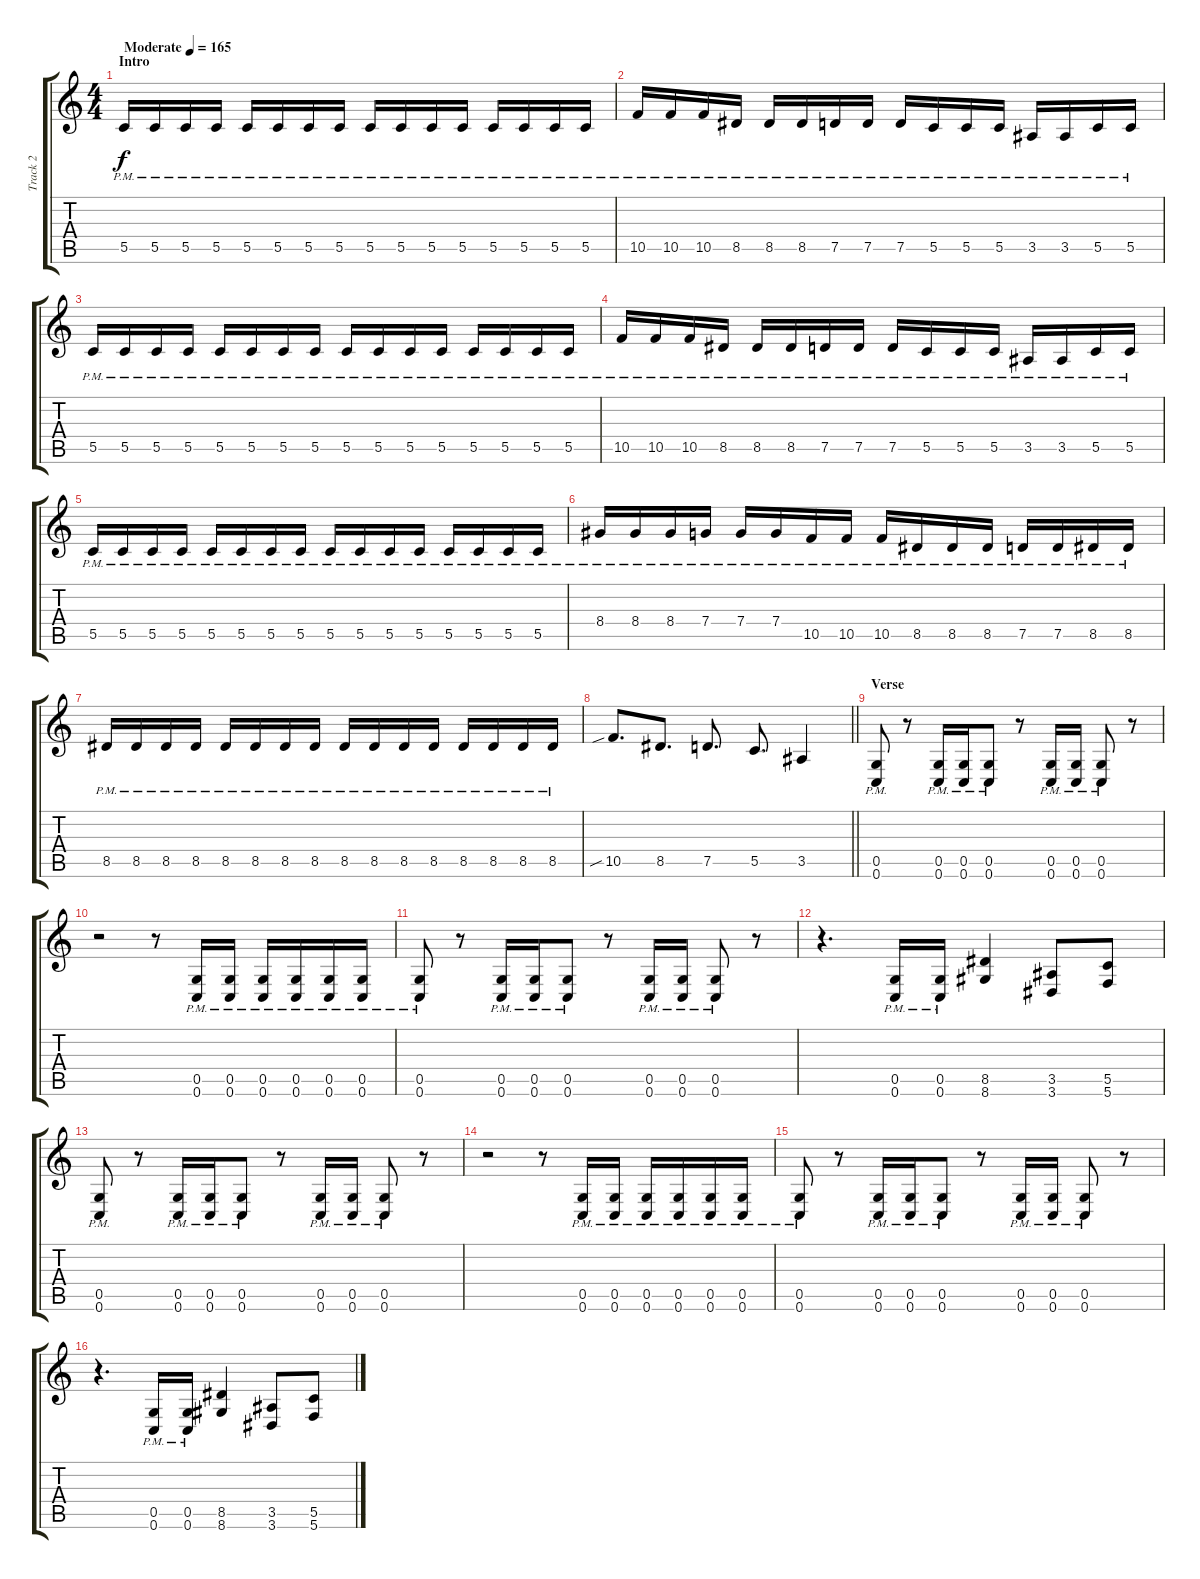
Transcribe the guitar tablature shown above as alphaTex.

\track ("Track 2" "Track 2") {instrument distortionguitar}
\staff {score tabs}
\tuning (D4 A3 F3 C3 G2 C2) {hide}
\ts (4 4)
\section ("" "Intro")
\tempo (165 "Moderate")
\clef g2
\ks c
5.5{pm}.16{dy f instrument distortionguitar} 5.5{pm}.16 5.5{pm}.16 5.5{pm}.16 5.5{pm}.16 5.5{pm}.16 5.5{pm}.16 5.5{pm}.16 5.5{pm}.16 5.5{pm}.16 5.5{pm}.16 5.5{pm}.16 5.5{pm}.16 5.5{pm}.16 5.5{pm}.16 5.5{pm}.16 |
10.5{pm}.16 10.5{pm}.16 10.5{pm}.16 8.5{pm}.16 8.5{pm}.16 8.5{pm}.16 7.5{pm}.16 7.5{pm}.16 7.5{pm}.16 5.5{pm}.16 5.5{pm}.16 5.5{pm}.16 3.5{pm}.16 3.5{pm}.16 5.5{pm}.16 5.5{pm}.16 |
5.5{pm}.16 5.5{pm}.16 5.5{pm}.16 5.5{pm}.16 5.5{pm}.16 5.5{pm}.16 5.5{pm}.16 5.5{pm}.16 5.5{pm}.16 5.5{pm}.16 5.5{pm}.16 5.5{pm}.16 5.5{pm}.16 5.5{pm}.16 5.5{pm}.16 5.5{pm}.16 |
10.5{pm}.16 10.5{pm}.16 10.5{pm}.16 8.5{pm}.16 8.5{pm}.16 8.5{pm}.16 7.5{pm}.16 7.5{pm}.16 7.5{pm}.16 5.5{pm}.16 5.5{pm}.16 5.5{pm}.16 3.5{pm}.16 3.5{pm}.16 5.5{pm}.16 5.5{pm}.16 |
5.5{pm}.16 5.5{pm}.16 5.5{pm}.16 5.5{pm}.16 5.5{pm}.16 5.5{pm}.16 5.5{pm}.16 5.5{pm}.16 5.5{pm}.16 5.5{pm}.16 5.5{pm}.16 5.5{pm}.16 5.5{pm}.16 5.5{pm}.16 5.5{pm}.16 5.5{pm}.16 |
8.4{pm}.16 8.4{pm}.16 8.4{pm}.16 7.4{pm}.16 7.4{pm}.16 7.4{pm}.16 10.5{pm}.16 10.5{pm}.16 10.5{pm}.16 8.5{pm}.16 8.5{pm}.16 8.5{pm}.16 7.5{pm}.16 7.5{pm}.16 8.5{pm}.16 8.5{pm}.16 |
8.5{pm}.16 8.5{pm}.16 8.5{pm}.16 8.5{pm}.16 8.5{pm}.16 8.5{pm}.16 8.5{pm}.16 8.5{pm}.16 8.5{pm}.16 8.5{pm}.16 8.5{pm}.16 8.5{pm}.16 8.5{pm}.16 8.5{pm}.16 8.5{pm}.16 8.5{pm}.16 |
\barLineRight lightlight
10.5{sib}.8{d} 8.5.8{d} 7.5.8{d} 5.5.8{d} 3.5.4 |
\section ("" "Verse")
(0.5{pm} 0.6{pm}).8 r.8 (0.5{pm} 0.6{pm}).16 (0.5{pm} 0.6{pm}).16 (0.5{pm} 0.6{pm}).8 r.8 (0.5{pm} 0.6{pm}).16 (0.5{pm} 0.6{pm}).16 (0.5{pm} 0.6{pm}).8 r.8 |
r.2 r.8 (0.5{pm} 0.6{pm}).16 (0.5{pm} 0.6{pm}).16 (0.5{pm} 0.6{pm}).16 (0.5{pm} 0.6{pm}).16 (0.5{pm} 0.6{pm}).16 (0.5{pm} 0.6{pm}).16 |
(0.5{pm} 0.6{pm}).8 r.8 (0.5{pm} 0.6{pm}).16 (0.5{pm} 0.6{pm}).16 (0.5{pm} 0.6{pm}).8 r.8 (0.5{pm} 0.6{pm}).16 (0.5{pm} 0.6{pm}).16 (0.5{pm} 0.6{pm}).8 r.8 |
r.4{d} (0.5{pm} 0.6{pm}).16 (0.5{pm} 0.6{pm}).16 (8.5 8.6).4 (3.5 3.6).8 (5.5 5.6).8 |
(0.5{pm} 0.6{pm}).8 r.8 (0.5{pm} 0.6{pm}).16 (0.5{pm} 0.6{pm}).16 (0.5{pm} 0.6{pm}).8 r.8 (0.5{pm} 0.6{pm}).16 (0.5{pm} 0.6{pm}).16 (0.5{pm} 0.6{pm}).8 r.8 |
r.2 r.8 (0.5{pm} 0.6{pm}).16 (0.5{pm} 0.6{pm}).16 (0.5{pm} 0.6{pm}).16 (0.5{pm} 0.6{pm}).16 (0.5{pm} 0.6{pm}).16 (0.5{pm} 0.6{pm}).16 |
(0.5{pm} 0.6{pm}).8 r.8 (0.5{pm} 0.6{pm}).16 (0.5{pm} 0.6{pm}).16 (0.5{pm} 0.6{pm}).8 r.8 (0.5{pm} 0.6{pm}).16 (0.5{pm} 0.6{pm}).16 (0.5{pm} 0.6{pm}).8 r.8 |
r.4{d} (0.5{pm} 0.6{pm}).16 (0.5{pm} 0.6{pm}).16 (8.5 8.6).4 (3.5 3.6).8 (5.5 5.6).8
